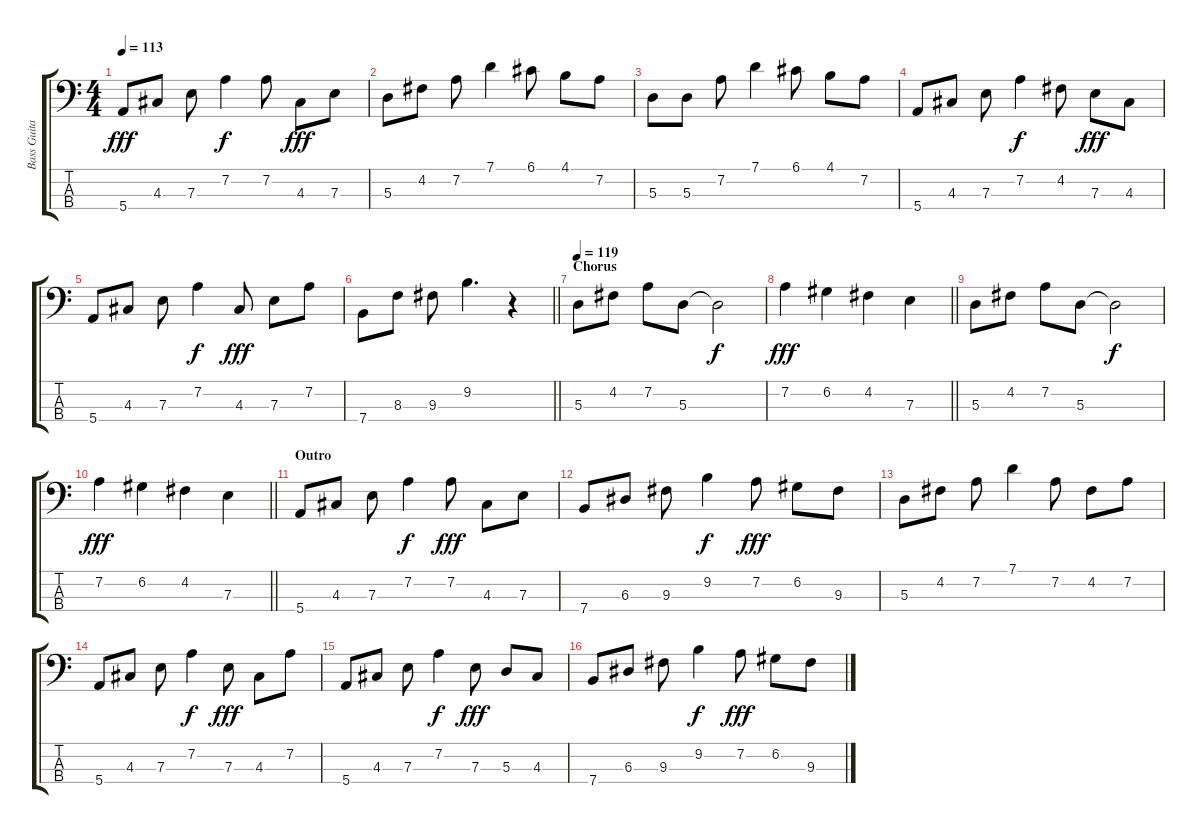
\track ("Bass Guitar (Paul McCartney)" "Bass Guita") {instrument electricbassfinger}
\staff {score tabs}
\tuning (G2 D2 A1 E1) {hide}
\ts (4 4)
\tempo 113
\clef f4
\ks c
5.4.8{dy fff} 4.3.8 7.3.8 7.2.4{dy f} 7.2.8 4.3.8{dy fff} 7.3.8 |
5.3.8 4.2.8 7.2.8 7.1.4 6.1.8 4.1.8 7.2.8 |
5.3.8 5.3.8 7.2.8 7.1.4 6.1.8 4.1.8 7.2.8 |
5.4.8 4.3.8 7.3.8 7.2.4{dy f} 4.2.8 7.3.8{dy fff} 4.3.8 |
5.4.8 4.3.8 7.3.8 7.2.4{dy f} 4.3.8{dy fff} 7.3.8 7.2.8 |
\barLineRight lightlight
7.4.8 8.3.8 9.3.8 9.2.4{d} r.4 |
\section ("" "Chorus")
\tempo 119
5.3.8 4.2.8 7.2.8 5.3.8 5.3{t}.2{dy f} |
\barLineRight lightlight
7.2.4{dy fff} 6.2.4 4.2.4 7.3.4 |
5.3.8 4.2.8 7.2.8 5.3.8 5.3{t}.2{dy f} |
\barLineRight lightlight
7.2.4{dy fff} 6.2.4 4.2.4 7.3.4 |
\section ("" "Outro")
5.4.8 4.3.8 7.3.8 7.2.4{dy f} 7.2.8{dy fff} 4.3.8 7.3.8 |
7.4.8 6.3.8 9.3.8 9.2.4{dy f} 7.2.8{dy fff} 6.2.8 9.3.8 |
5.3.8 4.2.8 7.2.8 7.1.4 7.2.8 4.2.8 7.2.8 |
5.4.8 4.3.8 7.3.8 7.2.4{dy f} 7.3.8{dy fff} 4.3.8 7.2.8 |
5.4.8 4.3.8 7.3.8 7.2.4{dy f} 7.3.8{dy fff} 5.3.8 4.3.8 |
7.4.8 6.3.8 9.3.8 9.2.4{dy f} 7.2.8{dy fff} 6.2.8 9.3.8
